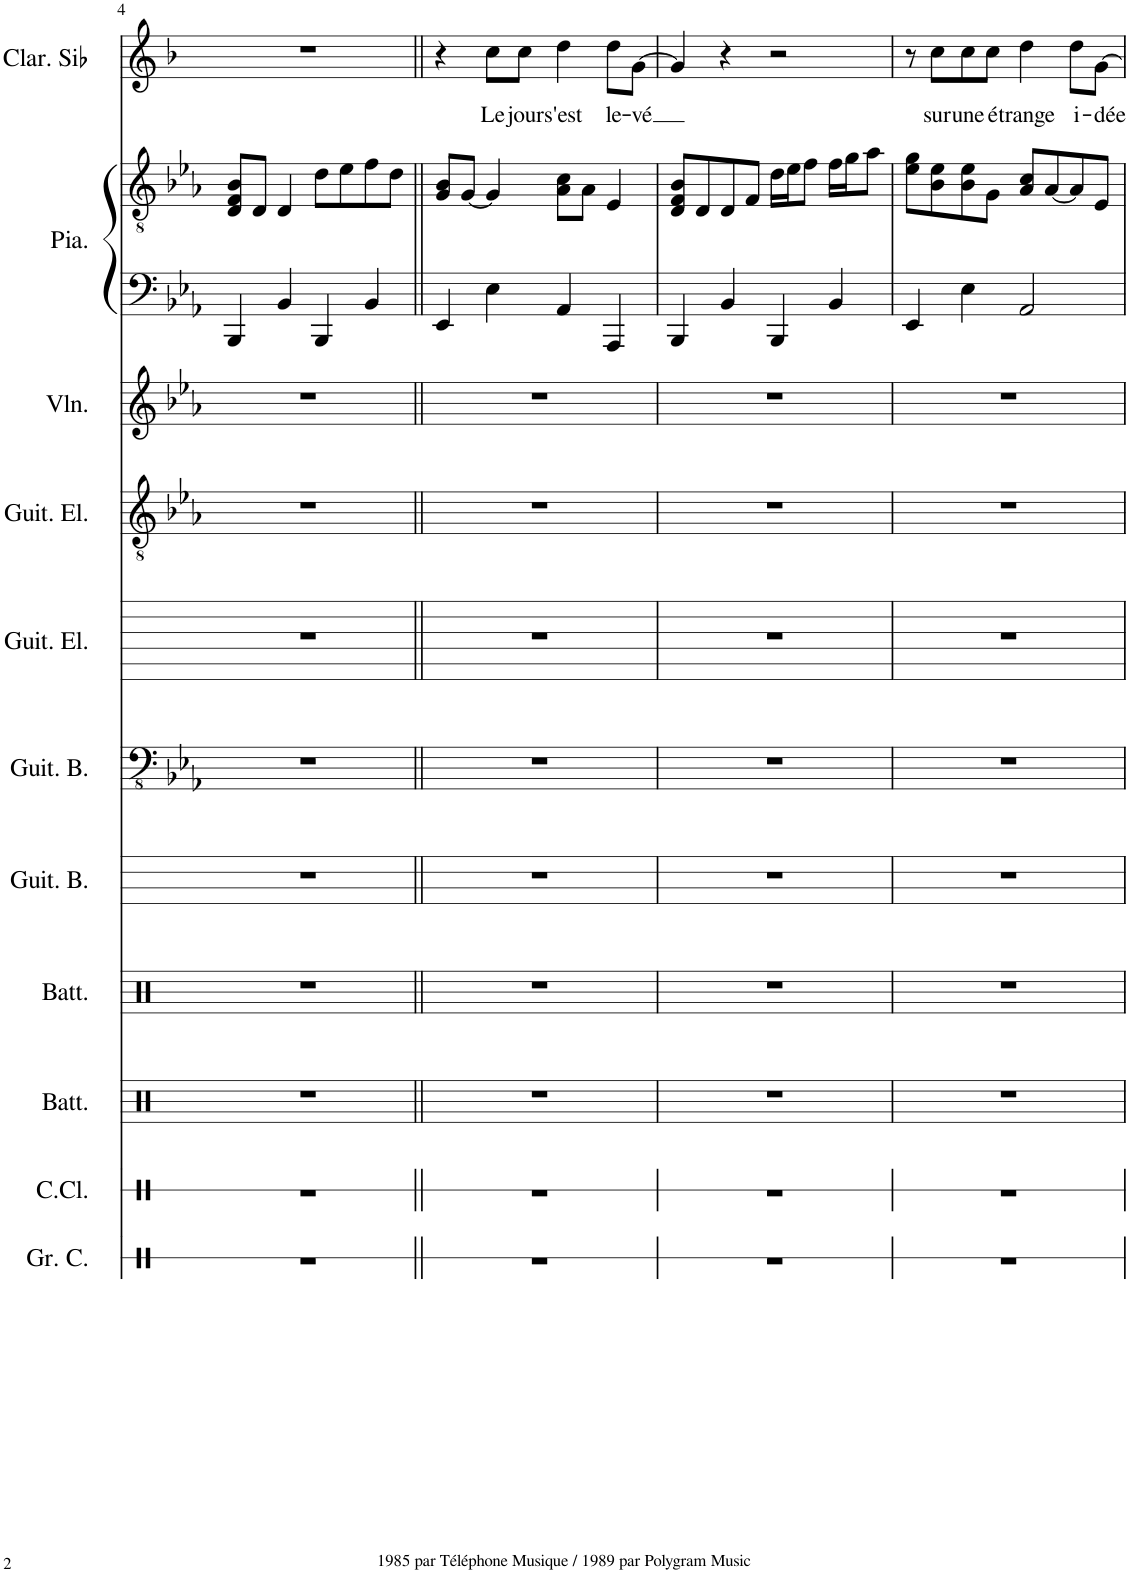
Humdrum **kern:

**kern	**kern	**kern	**kern	**kern	**kern	**kern	**kern	**kern	**kern	**kern	**kern	**text
*part11	*part10	*part9	*part8	*part7	*part6	*part5	*part4	*part3	*part2	*part2	*part1	*part1
*staff12	*staff11	*staff10	*staff9	*staff8	*staff7	*staff6	*staff5	*staff4	*staff3	*staff2	*staff1	*staff1
*I"Grosse caisse	*I"Caisse claire	*I"Batterie	*I"Batterie	*I"Guitare basse	*I"Guitare basse	*I"Guitare électrique	*I"Guitare électrique	*I"Violon	*I"Piano	*	*I"Clarinette en Sib	*
*I'Gr. C.	*I'C.Cl.	*I'Batt.	*I'Batt.	*I'Guit. B.	*I'Guit. B.	*I'Guit. El.	*I'Guit. El.	*I'Vln.	*I'Pia.	*	*I'Clar. Sib	*
!!LO:PB:g=z
*clefX	*clefX	*clefX	*clefX	*	*clefFv4	*	*clefGv2	*clefG2	*clefF4	*clefGv2	*clefG2	*
*	*	*	*	*	*	*	*	*	*	*	*Trd1c2	*
*k[]	*k[]	*k[]	*k[]	*k[b-e-a-]	*k[b-e-a-]	*k[b-e-a-]	*k[b-e-a-]	*k[b-e-a-]	*k[b-e-a-]	*k[b-e-a-]	*k[b-]	*
*M4/4	*M4/4	*M4/4	*M4/4	*M4/4	*M4/4	*M4/4	*M4/4	*M4/4	*M4/4	*M4/4	*M4/4	*
*met(c)	*met(c)	*met(c)	*met(c)	*met(c)	*met(c)	*met(c)	*met(c)	*met(c)	*met(c)	*met(c)	*met(c)	*
=4	=4	=4	=4	=4	=4	=4	=4	=4	=4	=4	=4	=4
1r	1r	1r	1r	1r	1r	1r	1r	1r	4BBB-/	8D/ 8F/ 8B-/L	1r	.
.	.	.	.	.	.	.	.	.	.	8D/J	.	.
.	.	.	.	.	.	.	.	.	4BB-/	4D/	.	.
.	.	.	.	.	.	.	.	.	4BBB-/	8d\L	.	.
.	.	.	.	.	.	.	.	.	.	8e-\	.	.
.	.	.	.	.	.	.	.	.	4BB-/	8f\	.	.
.	.	.	.	.	.	.	.	.	.	8d\J	.	.
=5||	=5||	=5||	=5||	=5||	=5||	=5||	=5||	=5||	=5||	=5||	=5||	=5||
1r	1r	1r	1r	1r	1r	1r	1r	1r	4EE-/	8G/ 8B-/L	4r	.
.	.	.	.	.	.	.	.	.	.	[8G/J	.	.
!	!	!	!	!	!	!	!	!	!	!	!	!LO:LY:b
.	.	.	.	.	.	.	.	.	4E-\	4G/]	8cc\L	Le
!	!	!	!	!	!	!	!	!	!	!	!	!LO:LY:b
.	.	.	.	.	.	.	.	.	.	.	8cc\J	jour
!	!	!	!	!	!	!	!	!	!	!	!	!LO:LY:b
.	.	.	.	.	.	.	.	.	4AA-/	8A-\ 8c\L	4dd\	s'est
.	.	.	.	.	.	.	.	.	.	8A-\J	.	.
!	!	!	!	!	!	!	!	!	!	!	!	!LO:LY:b
.	.	.	.	.	.	.	.	.	4AAA-/	4E-/	8dd\L	le-
!	!	!	!	!	!	!	!	!	!	!	!	!LO:LY:b
.	.	.	.	.	.	.	.	.	.	.	[8g\J	vé
=6	=6	=6	=6	=6	=6	=6	=6	=6	=6	=6	=6	=6
1r	1r	1r	1r	1r	1r	1r	1r	1r	4BBB-/	8D/ 8F/ 8B-/L	4g/]	.
.	.	.	.	.	.	.	.	.	.	8D/	.	.
.	.	.	.	.	.	.	.	.	4BB-/	8D/	4r	.
.	.	.	.	.	.	.	.	.	.	8F/J	.	.
.	.	.	.	.	.	.	.	.	4BBB-/	16d\LL	2r	.
.	.	.	.	.	.	.	.	.	.	16e-\J	.	.
.	.	.	.	.	.	.	.	.	.	8f\J	.	.
.	.	.	.	.	.	.	.	.	4BB-/	16f\LL	.	.
.	.	.	.	.	.	.	.	.	.	16g\J	.	.
.	.	.	.	.	.	.	.	.	.	8a-\J	.	.
=7	=7	=7	=7	=7	=7	=7	=7	=7	=7	=7	=7	=7
1r	1r	1r	1r	1r	1r	1r	1r	1r	4EE-/	8e-\ 8g\L	8r	.
!	!	!	!	!	!	!	!	!	!	!	!	!LO:LY:b
.	.	.	.	.	.	.	.	.	.	8B-\ 8e-\	8cc\L	sur
!	!	!	!	!	!	!	!	!	!	!	!	!LO:LY:b
.	.	.	.	.	.	.	.	.	4E-\	8B-\ 8e-\	8cc\	une
!	!	!	!	!	!	!	!	!	!	!	!	!LO:LY:b
.	.	.	.	.	.	.	.	.	.	8G\J	8cc\J	é-
!	!	!	!	!	!	!	!	!	!	!	!	!LO:LY:b
.	.	.	.	.	.	.	.	.	2AA-/	8A-/ 8c/L	4dd\	-trange
.	.	.	.	.	.	.	.	.	.	[8A-/	.	.
!	!	!	!	!	!	!	!	!	!	!	!	!LO:LY:b
.	.	.	.	.	.	.	.	.	.	8A-/]	8dd\L	i-
!	!	!	!	!	!	!	!	!	!	!	!	!LO:LY:b
.	.	.	.	.	.	.	.	.	.	8E-/J	[8g\J	-dée
=	=	=	=	=	=	=	=	=	=	=	=	=
*-	*-	*-	*-	*-	*-	*-	*-	*-	*-	*-	*-	*-
